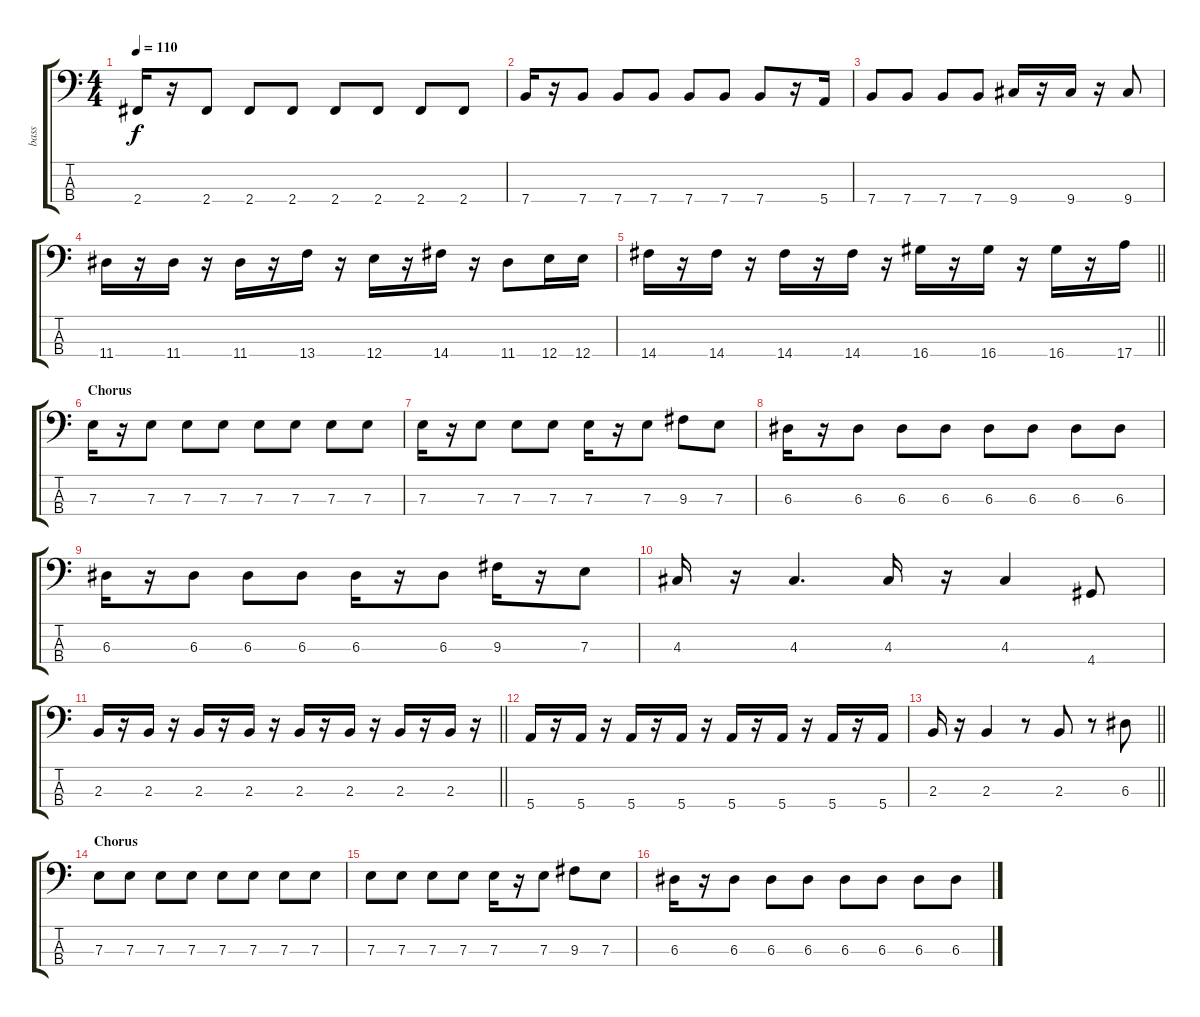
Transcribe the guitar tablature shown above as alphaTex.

\track ("bass" "bass") {instrument electricbassfinger}
\staff {score tabs}
\tuning (G2 D2 A1 E1) {hide}
\ts (4 4)
\tempo 110
\clef f4
\ks c
2.4.16{dy f} r.16 2.4.8 2.4.8 2.4.8 2.4.8 2.4.8 2.4.8 2.4.8 |
7.4.16 r.16 7.4.8 7.4.8 7.4.8 7.4.8 7.4.8 7.4.8 r.16 5.4.16 |
7.4.8 7.4.8 7.4.8 7.4.8 9.4.16 r.16 9.4.16 r.16 9.4.8 |
11.4.16 r.16 11.4.16 r.16 11.4.16 r.16 13.4.16 r.16 12.4.16 r.16 14.4.16 r.16 11.4.8 12.4.16 12.4.16 |
\barLineRight lightlight
14.4.16 r.16 14.4.16 r.16 14.4.16 r.16 14.4.16 r.16 16.4.16 r.16 16.4.16 r.16 16.4.16 r.16 17.4.16 |
\section ("" "Chorus")
7.3.16 r.16 7.3.8 7.3.8 7.3.8 7.3.8 7.3.8 7.3.8 7.3.8 |
7.3.16 r.16 7.3.8 7.3.8 7.3.8 7.3.16 r.16 7.3.8 9.3.8 7.3.8 |
6.3.16 r.16 6.3.8 6.3.8 6.3.8 6.3.8 6.3.8 6.3.8 6.3.8 |
6.3.16 r.16 6.3.8 6.3.8 6.3.8 6.3.16 r.16 6.3.8 9.3.16 r.16 7.3.8 |
4.3.16 r.16 4.3.4{d} 4.3.16 r.16 4.3.4 4.4.8 |
\barLineRight lightlight
2.3.16 r.16 2.3.16 r.16 2.3.16 r.16 2.3.16 r.16 2.3.16 r.16 2.3.16 r.16 2.3.16 r.16 2.3.16 r.16 |
5.4.16 r.16 5.4.16 r.16 5.4.16 r.16 5.4.16 r.16 5.4.16 r.16 5.4.16 r.16 5.4.16 r.16 5.4.16 |
\barLineRight lightlight
2.3.16 r.16 2.3.4 r.8 2.3.8 r.8 6.3.8 |
\section ("" "Chorus")
7.3.8 7.3.8 7.3.8 7.3.8 7.3.8 7.3.8 7.3.8 7.3.8 |
7.3.8 7.3.8 7.3.8 7.3.8 7.3.16 r.16 7.3.8 9.3.8 7.3.8 |
6.3.16 r.16 6.3.8 6.3.8 6.3.8 6.3.8 6.3.8 6.3.8 6.3.8
